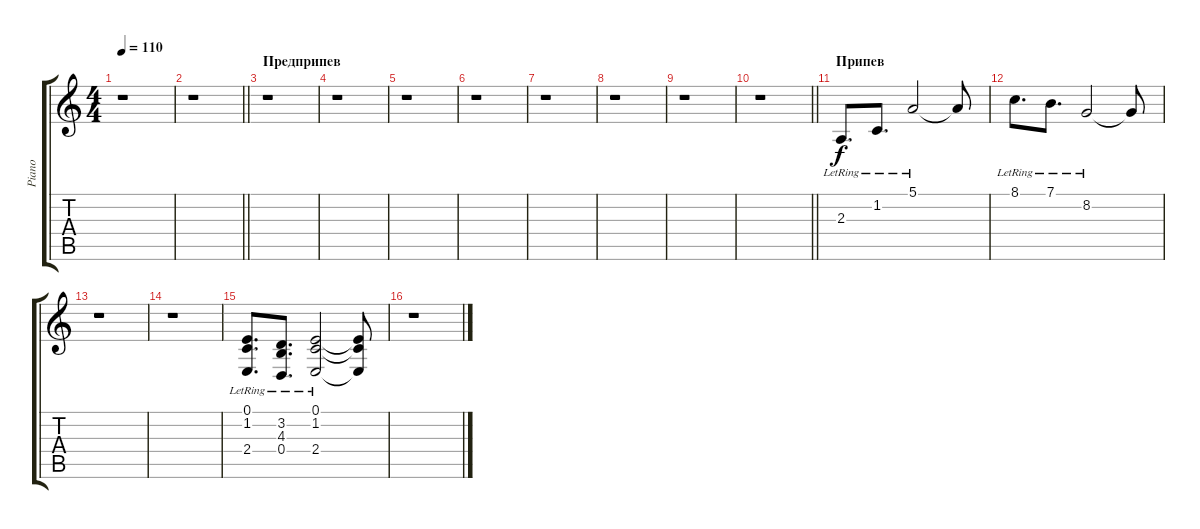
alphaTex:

\track ("Piano" "Piano") {instrument brightacousticpiano}
\staff {score tabs}
\tuning (E4 B3 G3 D3 A2 E2) {hide}
\ts (4 4)
\tempo 110
\clef g2
\ks c
r.1{dy f} |
\barLineRight lightlight
r.1 |
\section ("" "Предприпев")
r.1 |
r.1 |
r.1 |
r.1 |
r.1 |
r.1 |
r.1 |
\barLineRight lightlight
r.1 |
\section ("" "Припев")
2.3{lr}.8{d} 1.2{lr}.8{d} 5.1{lr}.2 5.1{t}.8 |
8.1{lr}.8{d} 7.1{lr}.8{d} 8.2{lr}.2 8.2{t}.8 |
r.1 |
r.1 |
(0.1{lr} 1.2{lr} 2.4{lr}).8{d} (3.2{lr} 4.3{lr} 0.4{lr}).8{d} (0.1{lr} 1.2{lr} 2.4{lr}).2 (0.1{t} 1.2{t} 2.4{t}).8 |
r.1
